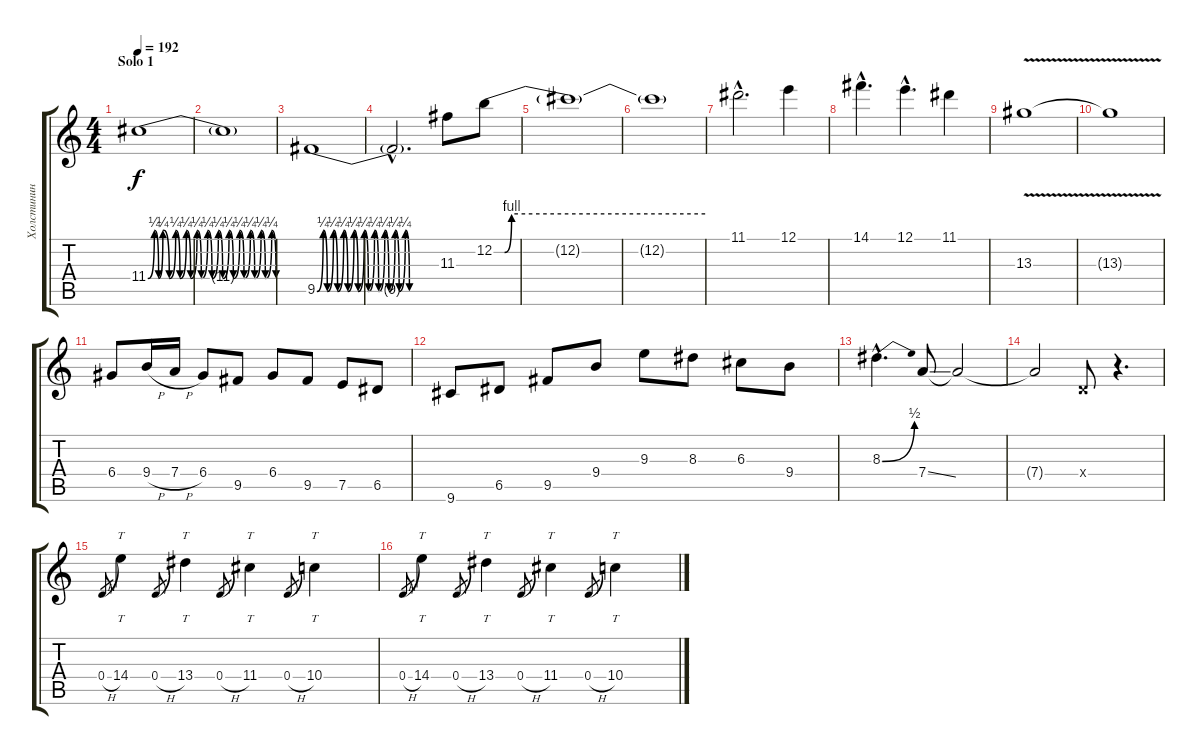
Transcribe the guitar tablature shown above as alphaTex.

\track ("Холстинин" "Холстинин") {instrument distortionguitar}
\staff {score tabs}
\tuning (E4 B3 G3 D3 A2 E2) {hide}
\ts (4 4)
\section ("" "Solo 1")
\tempo 192
\clef g2
\ks c
11.4{be (custom 0 0 3 1 5 0 7 1 10 0 13 1 15 0 18 1 20 0 23 1 25 0 28 1 30 0 33 1 35 0 38 1 40 0 43 1 45 0 48 1 50 0 53 1 55 0 58 1 60 0)}.1{dy f volume 14 balance 8} |
11.4{t}.1 |
9.5{be (custom 0 0 3 1 5 0 8 1 10 0 13 1 15 0 18 1 20 0 23 1 25 0 28 1 30 0 33 1 35 0 38 1 40 0 43 1 45 0 60 0)}.1 |
9.5{hac t}.2{d} 11.3.8 12.2{be (custom 0 0 3 0 5 4 60 4)}.8 |
12.2{t}.1 |
12.2{t}.1 |
11.1{hac}.2{d} 12.1.4 |
14.1{hac}.4{d} 12.1{hac}.4{d} 11.1.4 |
13.3{v}.1 |
13.3{t}.1 |
6.4.8 9.4{h}.16 7.4{h}.16 6.4.8 9.5.8 6.4.8 9.5.8 7.5.8 6.5.8 |
9.6.8 6.5.8 9.5.8 9.4.8 9.3.8 8.3.8 6.3.8 9.4.8 |
8.3{be (bend 0 0 60 2) hac}.4{d} 7.4{ss}.8 7.4{t}.2 |
7.4{t}.2 0.4{x}.8 r.4{d} |
0.4{h}.8{gr} 14.4.4{tt} 0.4{h}.8{gr} 13.4.4{tt} 0.4{h}.8{gr} 11.4.4{tt} 0.4{h}.8{gr} 10.4.4{tt} |
0.4{h}.8{gr} 14.4.4{tt} 0.4{h}.8{gr} 13.4.4{tt} 0.4{h}.8{gr} 11.4.4{tt} 0.4{h}.8{gr} 10.4.4{tt}
